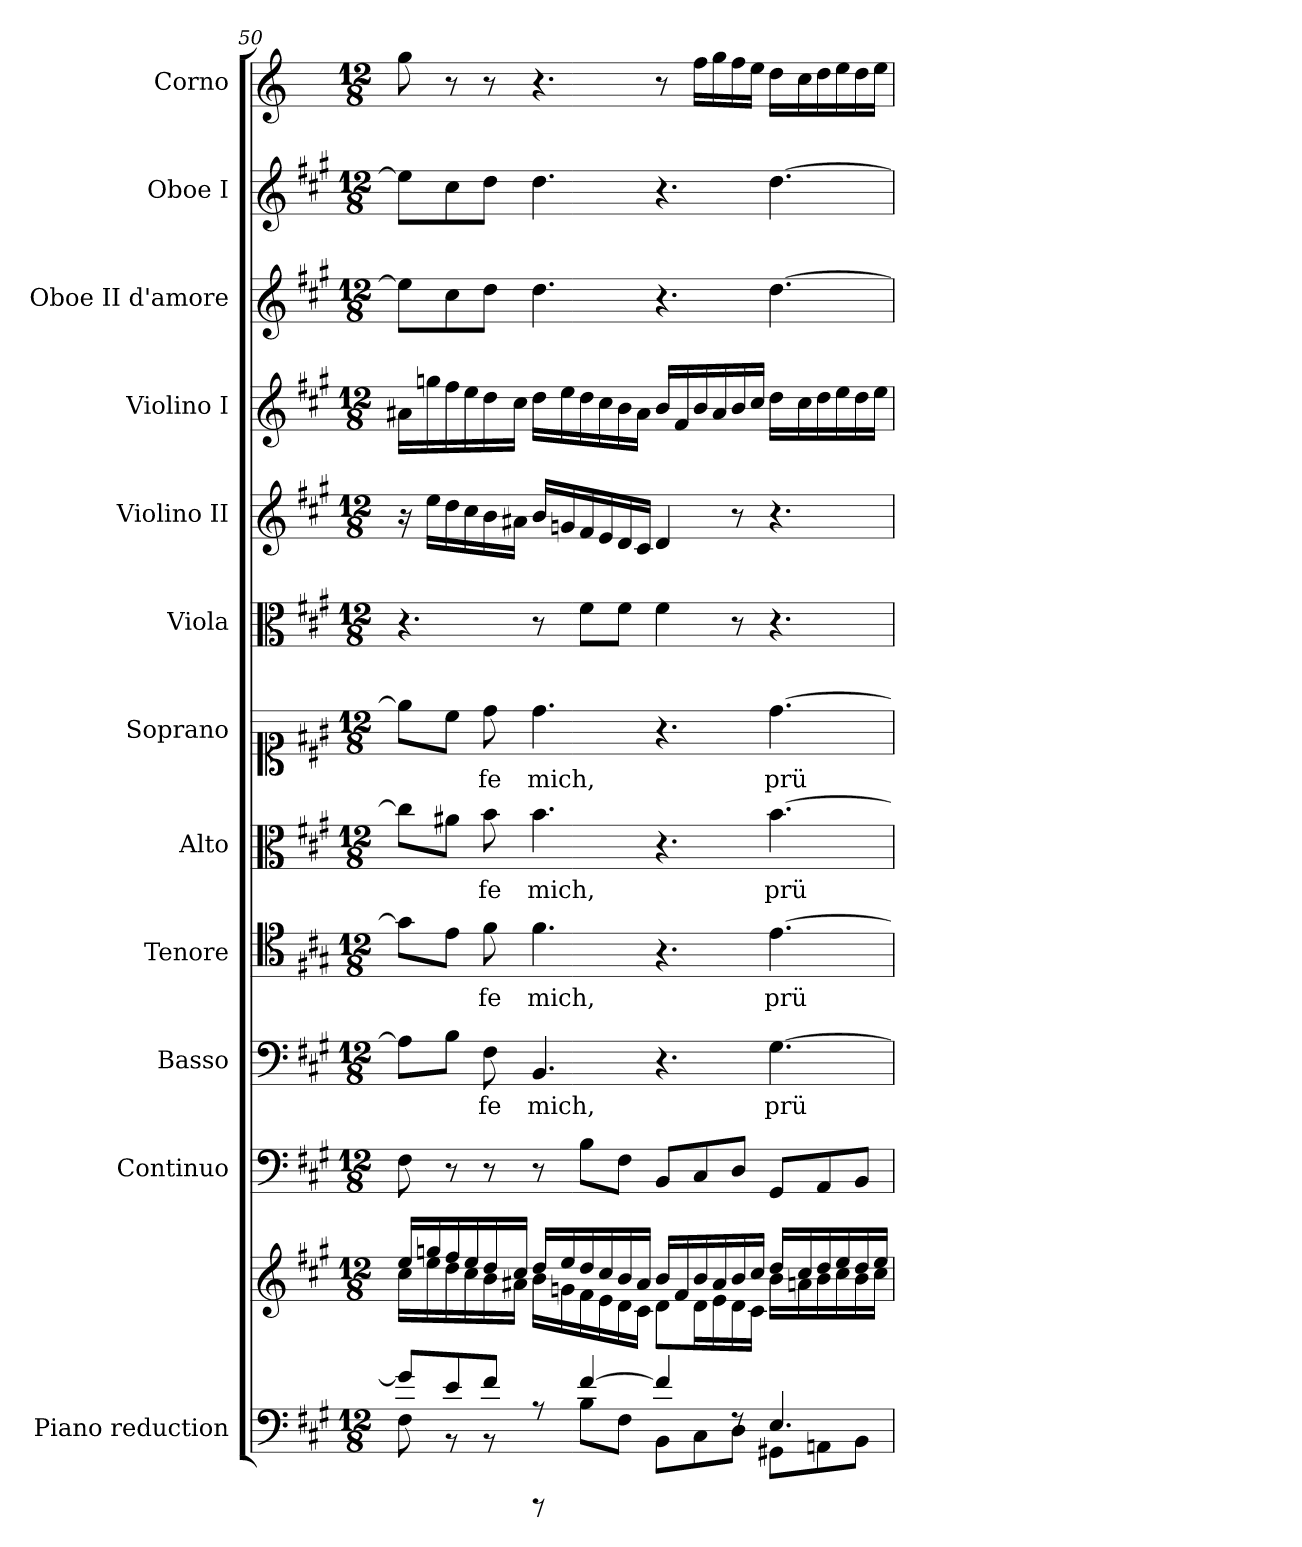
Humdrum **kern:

**kern	**kern	**kern	**kern	**text	**kern	**text	**kern	**text	**kern	**text	**kern	**kern	**kern	**kern	**kern	**kern
*part12	*part12	*part11	*part10	*part10	*part9	*part9	*part8	*part8	*part7	*part7	*part6	*part5	*part4	*part3	*part2	*part1
*staff13	*staff12	*staff11	*staff10	*staff10	*staff9	*staff9	*staff8	*staff8	*staff7	*staff7	*staff6	*staff5	*staff4	*staff3	*staff2	*staff1
*I"Piano reduction	*	*I"Continuo	*I"Basso	*	*I"Tenore	*	*I"Alto	*	*I"Soprano	*	*I"Viola	*I"Violino II	*I"Violino I	*I"Oboe II d'amore	*I"Oboe I	*I"Corno
*I'Pno	*	*	*	*	*	*	*	*	*	*	*I'Vla	*I'Vln	*I'Vln	*I'Ob	*I'Ob	*
*clefF4	*clefG2	*clefF4	*clefF4	*	*clefC4	*	*clefC3	*	*clefC1	*	*clefC3	*clefG2	*clefG2	*clefG2	*clefG2	*clefG2
*	*	*	*	*	*	*	*	*	*	*	*	*	*	*	*	*ITrd2c3
*k[f#c#g#]	*k[f#c#g#]	*k[f#c#g#]	*k[f#c#g#]	*	*k[f#c#g#]	*	*k[f#c#g#]	*	*k[f#c#g#]	*	*k[f#c#g#]	*k[f#c#g#]	*k[f#c#g#]	*k[f#c#g#]	*k[f#c#g#]	*k[f#c#g#]
*M12/8	*M12/8	*M12/8	*M12/8	*	*M12/8	*	*M12/8	*	*M12/8	*	*M12/8	*M12/8	*M12/8	*M12/8	*M12/8	*M12/8
=50	=50	=50	=50	=50	=50	=50	=50	=50	=50	=50	=50	=50	=50	=50	=50	=50
*^	*^	*	*	*	*	*	*	*	*	*	*	*	*	*	*	*
8g/L]	8F#\	16ee/LL	16cc#\LL	8F#\	8A#\L]	.	8g\L]	.	8cc#\L]	.	8ee\L]	.	4.r	16r	16a#X\LL	8ee\L]	8ee\L]	8ee\
.	.	16ggn/	16ee\	.	.	.	.	.	.	.	.	.	.	16ee\LL	16ggn\	.	.	.
8e/	8r	16ff#/	16dd\	8r	8B\J	.	8e\J	.	8a#X\J	.	8cc#\J	.	.	16dd\	16ff#\	8cc#\	8cc#\	8r
.	.	16ee/	16cc#\	.	.	.	.	.	.	.	.	.	.	16cc#\	16ee\	.	.	.
!	!	!	!	!	!	!LO:LY:b	!	!LO:LY:b	!	!LO:LY:b	!	!LO:LY:b	!	!	!	!	!	!
8f#/J	8r	16dd/	16b\	8r	8F#\	-fe	8f#\	-fe	8b\	-fe	8dd\	-fe	.	16b\	16dd\	8dd\J	8dd\J	8r
.	.	16cc#/JJ	16a#X\JJ	.	.	.	.	.	.	.	.	.	.	16a#X\JJ	16cc#\JJ	.	.	.
!	!	!	!	!	!	!LO:LY:b	!	!LO:LY:b	!	!LO:LY:b	!	!LO:LY:b	!	!	!	!	!	!
8rDDD	8rA	16dd/LL	16b\LL	8r	4.BB/	mich,	4.f#\	mich,	4.b\	mich,	4.dd\	mich,	8r	16b/LL	16dd\LL	4.dd\	4.dd\	4.r
.	.	16ee/	16gn\	.	.	.	.	.	.	.	.	.	.	16gn/	16ee\	.	.	.
[4f#/	8B\L	16dd/	16f#\	8B\L	.	.	.	.	.	.	.	.	8f#\L	16f#/	16dd\	.	.	.
.	.	16cc#/	16e\	.	.	.	.	.	.	.	.	.	.	16e/	16cc#\	.	.	.
.	8F#\J	16b/	16d\	8F#\J	.	.	.	.	.	.	.	.	8f#\J	16d/	16b\	.	.	.
.	.	16a#/JJ	16c#\JJ	.	.	.	.	.	.	.	.	.	.	16c#/JJ	16a#\JJ	.	.	.
4f#/]	8BB\L	16b/LL	8d\L	8BB/L	4.r	.	4.r	.	4.r	.	4.r	.	4f#\	4d/	16b/LL	4.r	4.r	8r
.	.	16f#/	.	.	.	.	.	.	.	.	.	.	.	.	16f#/	.	.	.
.	8C#\	16b/	16d\L	8C#/	.	.	.	.	.	.	.	.	.	.	16b/	.	.	16dd\LL
.	.	16a#/	16e\	.	.	.	.	.	.	.	.	.	.	.	16a#/	.	.	16ee\
8rF	8D\J	16b/	16d\	8D/J	.	.	.	.	.	.	.	.	8r	8r	16b/	.	.	16dd\
.	.	16cc#/JJ	16c#\JJ	.	.	.	.	.	.	.	.	.	.	.	16cc#/JJ	.	.	16cc#\JJ
!	!	!	!	!	!	!LO:LY:b	!	!LO:LY:b	!	!LO:LY:b	!	!LO:LY:b	!	!	!	!	!	!
4.E/	8GG#X\L	16dd/LL	16b\LL	8GG#/L	[4.G#\	prü-	[4.e\	prü-	[4.b\	prü-	[4.dd\	prü-	4.r	4.r	16dd\LL	[4.dd\	[4.dd\	16b\LL
.	.	16cc#/	16an\	.	.	.	.	.	.	.	.	.	.	.	16cc#\	.	.	16a\
.	8AAn\	16dd/	16b\	8AA/	.	.	.	.	.	.	.	.	.	.	16dd\	.	.	16b\
.	.	16ee/	16cc#\	.	.	.	.	.	.	.	.	.	.	.	16ee\	.	.	16cc#\
.	8BB\J	16dd/	16b\	8BB/J	.	.	.	.	.	.	.	.	.	.	16dd\	.	.	16b\
.	.	16ee/JJ	16cc#\JJ	.	.	.	.	.	.	.	.	.	.	.	16ee\JJ	.	.	16cc#\JJ
*v	*v	*	*	*	*	*	*	*	*	*	*	*	*	*	*	*	*	*
*	*v	*v	*	*	*	*	*	*	*	*	*	*	*	*	*	*	*
=	=	=	=	=	=	=	=	=	=	=	=	=	=	=	=	=
*-	*-	*-	*-	*-	*-	*-	*-	*-	*-	*-	*-	*-	*-	*-	*-	*-
